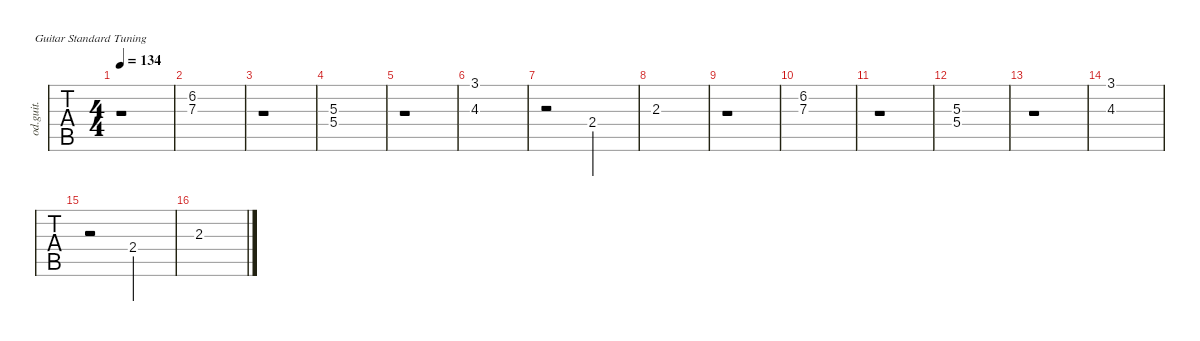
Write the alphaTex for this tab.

\defaultSystemsLayout 4
\hideDynamics
\bracketExtendMode nobrackets
\track ("Overdriven Guitar" "od.guit.") {instrument overdrivenguitar}
\staff {tabs}
\tuning (E4 B3 G3 D3 A2 E2)
\ts (4 4)
\tempo 134
\clef g2
\ks c
r.1{dy mf} |
(6.2 7.3).1 |
r.1 |
(5.3 5.4).1 |
r.1 |
(3.1 4.3).1 |
r.2 2.4.2 |
2.3.1 |
r.1 |
(6.2 7.3).1 |
r.1 |
(5.3 5.4).1 |
r.1 |
(3.1 4.3).1 |
r.2 2.4.2 |
2.3.1
